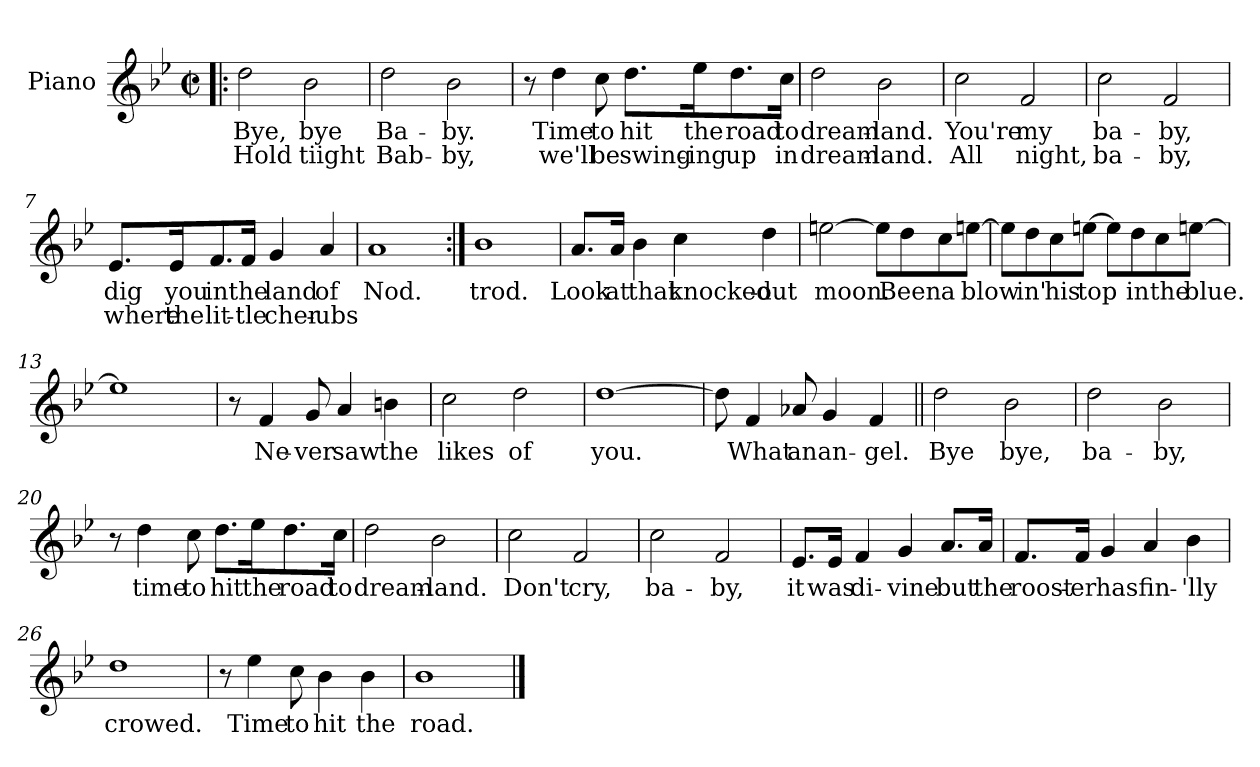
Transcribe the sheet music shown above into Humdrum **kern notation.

**kern	**text	**text
*part1	*part1	*part1
*staff1	*staff1	*staff1
*I"Piano	*	*
*I'Pno	*	*
*clefG2	*	*
*k[b-e-]	*	*
*B-:	*	*
*M2/2	*	*
*met(c|)	*	*
=1!|:	=1!|:	=1!|:
2dd\	Bye,	Hold
2b-\	bye	tiight
=2	=2	=2
2dd\	Ba-	Bab-
2b-\	-by.	-by,
=3	=3	=3
8r	.	.
4dd\	Time	we'll
8cc\	to	be
8.dd\L	hit	swing-
16ee-\K	the	-ing
8.dd\	road	up
16cc\Jk	to	in
=4	=4	=4
2dd\	dream-	dream-
2b-\	-land.	-land.
!!LO:LB:g=z
=5	=5	=5
2cc\	You're	All
2f/	my	night,
=6	=6	=6
2cc\	ba-	ba-
2f/	-by,	-by,
=7	=7	=7
8.e-/L	dig	where
16e-/K	you	the
8.f/	in	lit-
16f/Jk	the	-tle
4g/	land	cher-
4a/	of	-ubs
=8	=8	=8
1a	Nod.	.
!!LO:LB:g=z
=9:|!	=9:|!	=9:|!
1b-	trod.	.
=10	=10	=10
8.a/L	Look	.
16a/Jk	at	.
4b-\	that	.
4cc\	knocked-	.
4dd\	out	.
=11	=11	=11
[2een\	moon.	.
8ee\L]	.	.
8dd\	Been	.
8cc\	a	.
[8een\J	blow	.
=12	=12	=12
8ee\L]	.	.
8dd\	in'	.
8cc\	his	.
[8een\J	top	.
8ee\L]	.	.
8dd\	in	.
8cc\	the	.
[8een\J	blue.	.
=13	=13	=13
1ee]	.	.
!!LO:LB:g=z
=14	=14	=14
8r	.	.
4f/	Ne-	.
8g/	-ver	.
4a/	saw	.
4bn\	the	.
=15	=15	=15
2cc\	likes	.
2dd\	of	.
=16	=16	=16
[1dd	you.	.
=17	=17	=17
8dd\]	.	.
4f/	What	.
8a-X/	an	.
4g/	an-	.
4f/	-gel.	.
!!LO:LB:g=z
=18||	=18||	=18||
2dd\	Bye	.
2b-\	bye,	.
=19	=19	=19
2dd\	ba-	.
2b-\	-by,	.
=20	=20	=20
8r	.	.
4dd\	time	.
8cc\	to	.
8.dd\L	hit	.
16ee-\K	the	.
8.dd\	road	.
16cc\Jk	to	.
=21	=21	=21
2dd\	dream-	.
2b-\	-land.	.
!!LO:LB:g=z
=22	=22	=22
2cc\	Don't	.
2f/	cry,	.
=23	=23	=23
2cc\	ba-	.
2f/	-by,	.
=24	=24	=24
8.e-/L	it	.
16e-/Jk	was	.
4f/	di-	.
4g/	-vine	.
8.a/L	but	.
16a/Jk	the	.
!!LO:LB:g=z
=25	=25	=25
8.f/L	roost-	.
16f/Jk	-er	.
4g/	has	.
4a/	fin-	.
4b-\	-'lly	.
=26	=26	=26
1dd	crowed.	.
=27	=27	=27
8r	.	.
4ee-\	Time	.
8cc\	to	.
4b-\	hit	.
4b-\	the	.
=28	=28	=28
1b-	road.	.
==	==	==
*-	*-	*-
